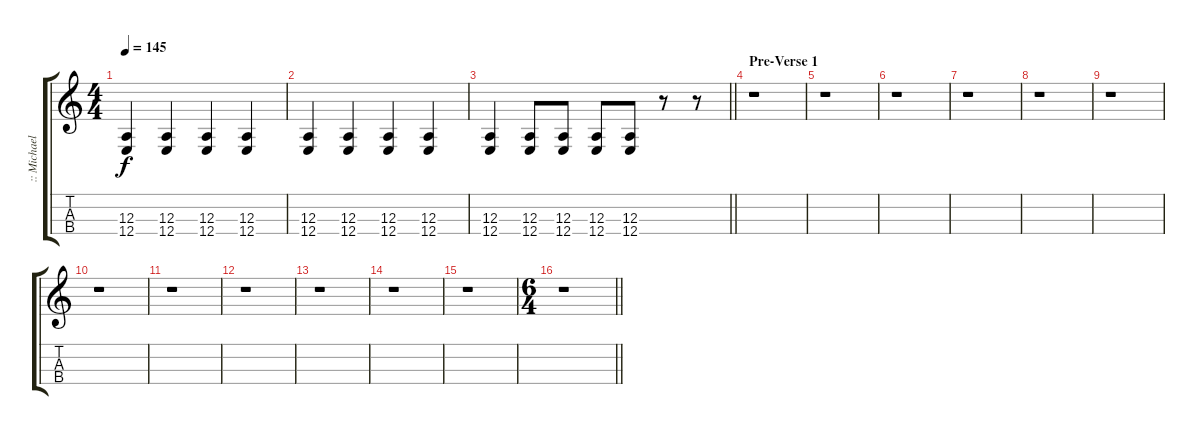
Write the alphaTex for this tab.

\track (":: Michael Shawn Crahan #6 ::" ":: Michael") {instrument melodictom}
\staff {score tabs}
\tuning (G3 D3 A2 E2) {hide}
\ts (4 4)
\tempo 145
\clef g2
\ks c
(12.3 12.4).4{dy f} (12.3 12.4).4 (12.3 12.4).4 (12.3 12.4).4 |
(12.3 12.4).4 (12.3 12.4).4 (12.3 12.4).4 (12.3 12.4).4 |
\barLineRight lightlight
(12.3 12.4).4 (12.3 12.4).8 (12.3 12.4).8 (12.3 12.4).8 (12.3 12.4).8 r.8 r.8 |
\section ("" "Pre-Verse 1")
r.1 |
r.1 |
r.1 |
r.1 |
r.1 |
r.1 |
r.1 |
r.1 |
r.1 |
r.1 |
r.1 |
r.1 |
\ts (6 4)
\barLineRight lightlight
r.1
